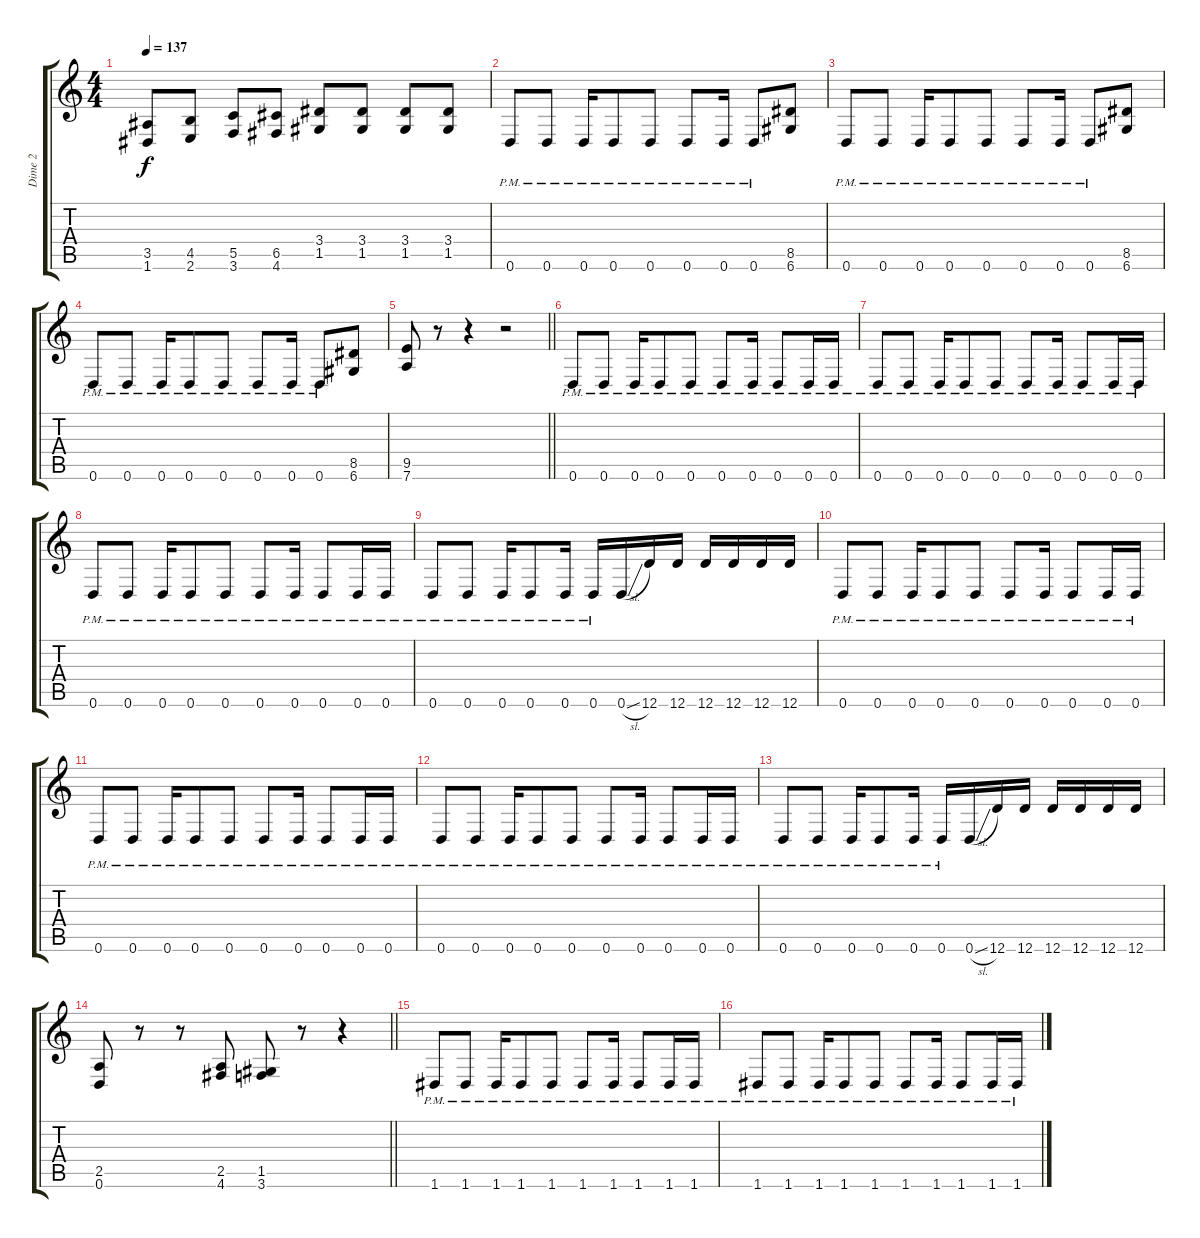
\track ("Dime 2" "Dime 2") {instrument distortionguitar}
\staff {score tabs}
\tuning (D4 A3 F3 C3 G2 D2) {hide}
\ts (4 4)
\tempo 137
\clef g2
\ks c
(3.5 1.6).8{dy f} (4.5 2.6).8 (5.5 3.6).8 (6.5 4.6).8 (3.4 1.5).8 (3.4 1.5).8 (3.4 1.5).8 (3.4 1.5).8 |
0.6{pm}.8 0.6{pm}.8 0.6{pm}.16 0.6{pm}.8 0.6{pm}.8 0.6{pm}.8 0.6{pm}.16 0.6{pm}.8 (8.5 6.6).8 |
0.6{pm}.8 0.6{pm}.8 0.6{pm}.16 0.6{pm}.8 0.6{pm}.8 0.6{pm}.8 0.6{pm}.16 0.6{pm}.8 (8.5 6.6).8 |
0.6{pm}.8 0.6{pm}.8 0.6{pm}.16 0.6{pm}.8 0.6{pm}.8 0.6{pm}.8 0.6{pm}.16 0.6{pm}.8 (8.5 6.6).8 |
\barLineRight lightlight
(9.5 7.6).8 r.8 r.4 r.2 |
0.6{pm}.8 0.6{pm}.8 0.6{pm}.16 0.6{pm}.8 0.6{pm}.8 0.6{pm}.8 0.6{pm}.16 0.6{pm}.8 0.6{pm}.16 0.6{pm}.16 |
0.6{pm}.8 0.6{pm}.8 0.6{pm}.16 0.6{pm}.8 0.6{pm}.8 0.6{pm}.8 0.6{pm}.16 0.6{pm}.8 0.6{pm}.16 0.6{pm}.16 |
0.6{pm}.8 0.6{pm}.8 0.6{pm}.16 0.6{pm}.8 0.6{pm}.8 0.6{pm}.8 0.6{pm}.16 0.6{pm}.8 0.6{pm}.16 0.6{pm}.16 |
0.6{pm}.8 0.6{pm}.8 0.6{pm}.16 0.6{pm}.8 0.6{pm}.16 0.6{pm}.16 0.6{sl}.16 12.6.16 12.6.16 12.6.16 12.6.16 12.6.16 12.6.16 |
0.6{pm}.8 0.6{pm}.8 0.6{pm}.16 0.6{pm}.8 0.6{pm}.8 0.6{pm}.8 0.6{pm}.16 0.6{pm}.8 0.6{pm}.16 0.6{pm}.16 |
0.6{pm}.8 0.6{pm}.8 0.6{pm}.16 0.6{pm}.8 0.6{pm}.8 0.6{pm}.8 0.6{pm}.16 0.6{pm}.8 0.6{pm}.16 0.6{pm}.16 |
0.6{pm}.8 0.6{pm}.8 0.6{pm}.16 0.6{pm}.8 0.6{pm}.8 0.6{pm}.8 0.6{pm}.16 0.6{pm}.8 0.6{pm}.16 0.6{pm}.16 |
0.6{pm}.8 0.6{pm}.8 0.6{pm}.16 0.6{pm}.8 0.6{pm}.16 0.6{pm}.16 0.6{sl}.16 12.6.16 12.6.16 12.6.16 12.6.16 12.6.16 12.6.16 |
\barLineRight lightlight
(2.5 0.6).8 r.8 r.8 (2.5 4.6).8 (1.5 3.6).8 r.8 r.4 |
1.6{pm}.8 1.6{pm}.8 1.6{pm}.16 1.6{pm}.8 1.6{pm}.8 1.6{pm}.8 1.6{pm}.16 1.6{pm}.8 1.6{pm}.16 1.6{pm}.16 |
1.6{pm}.8 1.6{pm}.8 1.6{pm}.16 1.6{pm}.8 1.6{pm}.8 1.6{pm}.8 1.6{pm}.16 1.6{pm}.8 1.6{pm}.16 1.6{pm}.16
